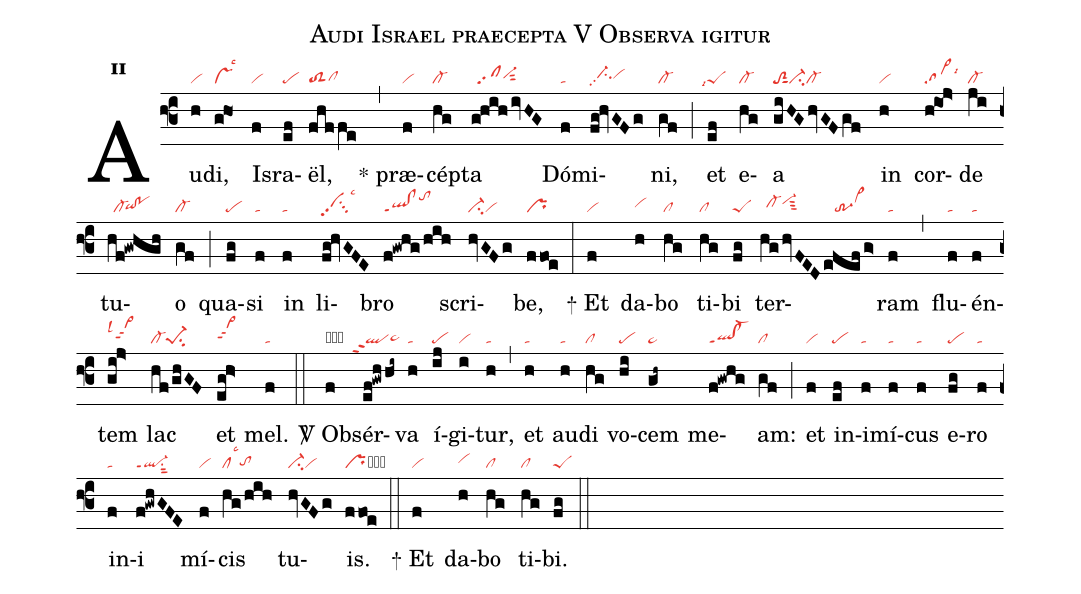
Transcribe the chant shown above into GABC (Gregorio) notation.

name:Audi Israel praecepta V Observa igitur;
office-part:re;
mode:2;
nabc-lines:1;
%%
initial-style: 1;
name: Audi Israel praecepta;
mode: 2;
office-part: Responsorium;
annotation: Resp.;
annotation: ii;
nabc-lines:1;
%%
(f3) Au(h|vi)di,(ghO1|vslsc3) Is(f|vi)ra(ef|pe)ël,(fhffe|toS2clhg) (,) <sp>*</sp> præ(f|vi)cép(hg|cl-)ta(g!hih/ivHG|//sfvi-hhsut2) Dó(f|ta)mi(fg!hvGFg|//ci-hhpp2vihh)ni,(gf|cl-) (;) et(ef|``peSlsi7) e(hg|cl-)a(giHGhvGFgf|toS2sut1ci-cl-) in(h|vi) cor(h!io!j>|sa>lsi6)de(ji|cl-) tu(hf!gwhgh|//cl-`qihg!pohg)o(gf|cl-) (;) qua(fg|pe)si(f|ta) in(f|ta) li(fg!hvGFE|ci1hhpp2lsc3)bro(f!gwhg/hih|ql!clppt1tohk) scri(hvGFg|ci-vi)be,(ffoe|pr) (:)
<sp>+</sp> Et(f|vi) da(h|vihh)bo(hg|cl) ti(hg|cl)bi(fg|peS) ter(hg/hvFED|//cl-hhvi-hisut3|efef/g>|///tr-3vi>hj)ram(f|ta) (,) flu(f|ta)én(f|ta)tem(gi!j>|vi>hhppt2lsl4) lac(hf/ghGF|cl-pe-1su2) et(eg!h>|vi>hhppt2) mel.(f|ta) (::)

<sp>V/</sp> Ob(f|obvi)sér(ef!gwhhi~|```qlppt2ta>hg)va(h|ta) í(ij|pe)gi(i|vi)tur,(h|ta) (,) et(h|ta) au(h|ta)di(hg|cl) vo(hi|pe)cem(gh~|ta>) me(f!gwhg|ql!cl-ppt1)am:(gf|cl) (;) et(f|vi) in(ef|pe)i(f|ta)mí(f|ta)cus(f|ta) e(fg|pe)ro(f|ta) in(f|ta)i(f!gwhGFE|ql-ppt1su1sut2) mí(f|vi)cis(hg/hih|cllsc3tohg) tu(hvGFg|ci-vi)is.(ffoe|prcb) (::)
<sp>+</sp> Et(f|vi) da(h|vihh)bo(hg|cl) ti(hg|cl)bi.(fg|peS) (::)
